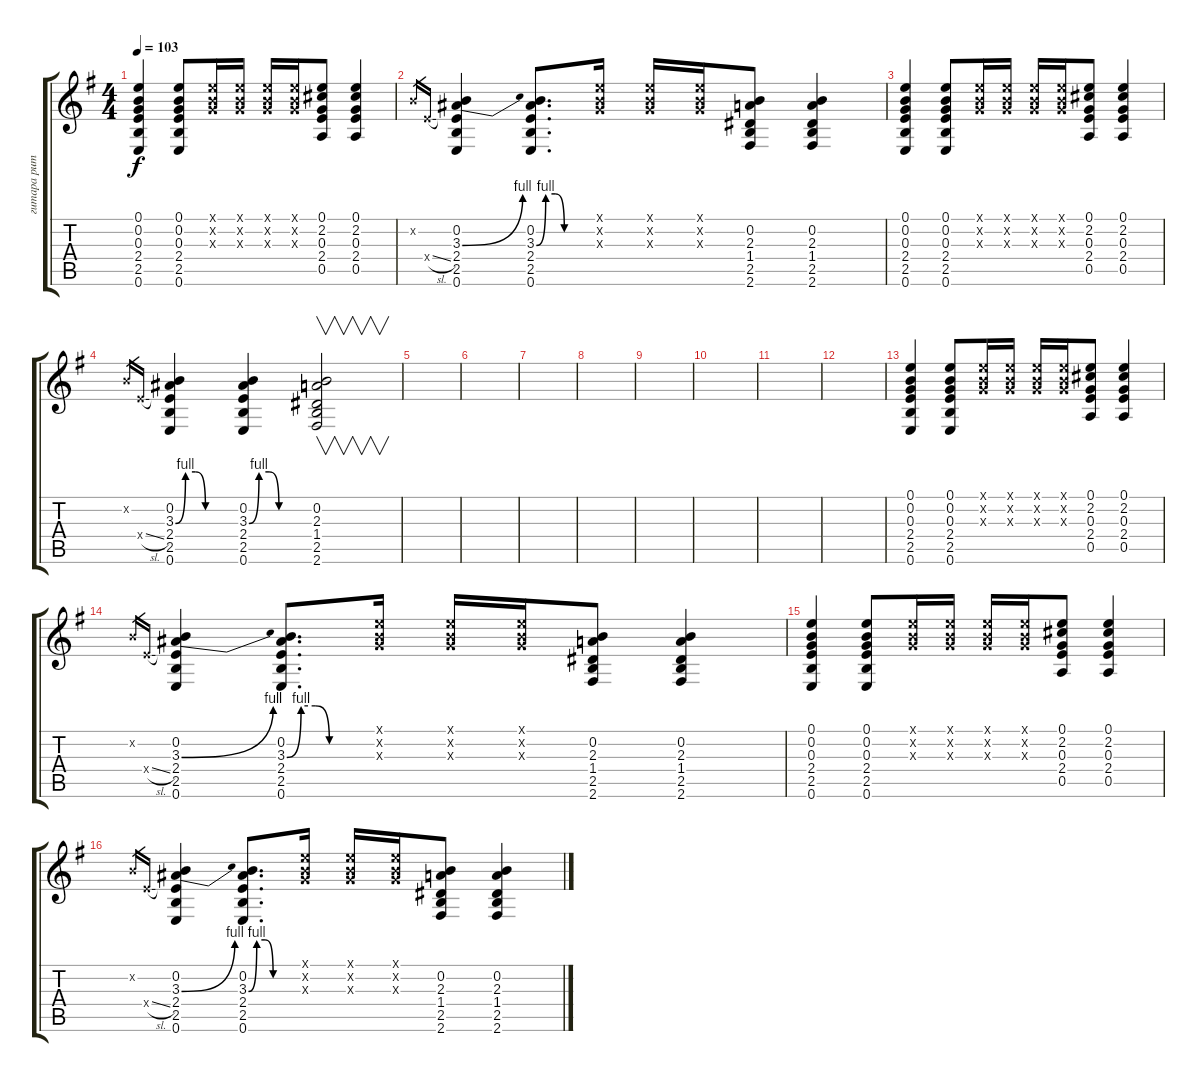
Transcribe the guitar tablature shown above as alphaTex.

\track ("гитара ритм чистая" "гитара рит") {instrument electricguitarclean}
\staff {score tabs}
\tuning (E4 B3 G3 D3 A2 E2) {hide}
\ts (4 4)
\tempo 103
\clef g2
\ks eminor
(0.1 0.2 0.3 2.4 2.5 0.6).4{dy f} (0.1 0.2 0.3 2.4 2.5 0.6).8 (0.1{x} 0.2{x} 0.3{x}).16 (0.1{x} 0.2{x} 0.3{x}).16 (0.1{x} 0.2{x} 0.3{x}).16 (0.1{x} 0.2{x} 0.3{x}).16 (0.1 2.2 0.3 2.4 0.5).8 (0.1 2.2 0.3 2.4 0.5).4 |
0.2{x}.16{gr} 2.4{sl x}.16{gr} (0.2 3.3{be (bend 0 0 60 4)} 2.4 2.5 0.6).4 (0.2 3.3{be (custom 0 0 10 4 20 4 30 0 60 0)} 2.4 2.5 0.6).8{d} (0.1{x} 0.2{x} 0.3{x}).16 (0.1{x} 0.2{x} 0.3{x}).16 (0.1{x} 0.2{x} 0.3{x}).16 (0.2 2.3 1.4 2.5 2.6).8 (0.2 2.3 1.4 2.5 2.6).4 |
(0.1 0.2 0.3 2.4 2.5 0.6).4 (0.1 0.2 0.3 2.4 2.5 0.6).8 (0.1{x} 0.2{x} 0.3{x}).16 (0.1{x} 0.2{x} 0.3{x}).16 (0.1{x} 0.2{x} 0.3{x}).16 (0.1{x} 0.2{x} 0.3{x}).16 (0.1 2.2 0.3 2.4 0.5).8 (0.1 2.2 0.3 2.4 0.5).4 |
0.2{x}.16{gr} 2.4{sl x}.16{gr} (0.2 3.3{be (custom 0 0 10 4 20 4 30 0 60 0)} 2.4 2.5 0.6).4 (0.2 3.3{be (custom 0 0 10 4 20 4 30 0 60 0)} 2.4 2.5 0.6).4 (0.2 2.3 1.4 2.5 2.6).2{v} |
|
|
|
|
|
|
|
|
(0.1 0.2 0.3 2.4 2.5 0.6).4 (0.1 0.2 0.3 2.4 2.5 0.6).8 (0.1{x} 0.2{x} 0.3{x}).16 (0.1{x} 0.2{x} 0.3{x}).16 (0.1{x} 0.2{x} 0.3{x}).16 (0.1{x} 0.2{x} 0.3{x}).16 (0.1 2.2 0.3 2.4 0.5).8 (0.1 2.2 0.3 2.4 0.5).4 |
0.2{x}.16{gr} 2.4{sl x}.16{gr} (0.2 3.3{be (bend 0 0 60 4)} 2.4 2.5 0.6).4 (0.2 3.3{be (custom 0 0 10 4 20 4 30 0 60 0)} 2.4 2.5 0.6).8{d} (0.1{x} 0.2{x} 0.3{x}).16 (0.1{x} 0.2{x} 0.3{x}).16 (0.1{x} 0.2{x} 0.3{x}).16 (0.2 2.3 1.4 2.5 2.6).8 (0.2 2.3 1.4 2.5 2.6).4 |
(0.1 0.2 0.3 2.4 2.5 0.6).4 (0.1 0.2 0.3 2.4 2.5 0.6).8 (0.1{x} 0.2{x} 0.3{x}).16 (0.1{x} 0.2{x} 0.3{x}).16 (0.1{x} 0.2{x} 0.3{x}).16 (0.1{x} 0.2{x} 0.3{x}).16 (0.1 2.2 0.3 2.4 0.5).8 (0.1 2.2 0.3 2.4 0.5).4 |
0.2{x}.16{gr} 2.4{sl x}.16{gr} (0.2 3.3{be (bend 0 0 60 4)} 2.4 2.5 0.6).4 (0.2 3.3{be (custom 0 0 10 4 20 4 30 0 60 0)} 2.4 2.5 0.6).8{d} (0.1{x} 0.2{x} 0.3{x}).16 (0.1{x} 0.2{x} 0.3{x}).16 (0.1{x} 0.2{x} 0.3{x}).16 (0.2 2.3 1.4 2.5 2.6).8 (0.2 2.3 1.4 2.5 2.6).4
